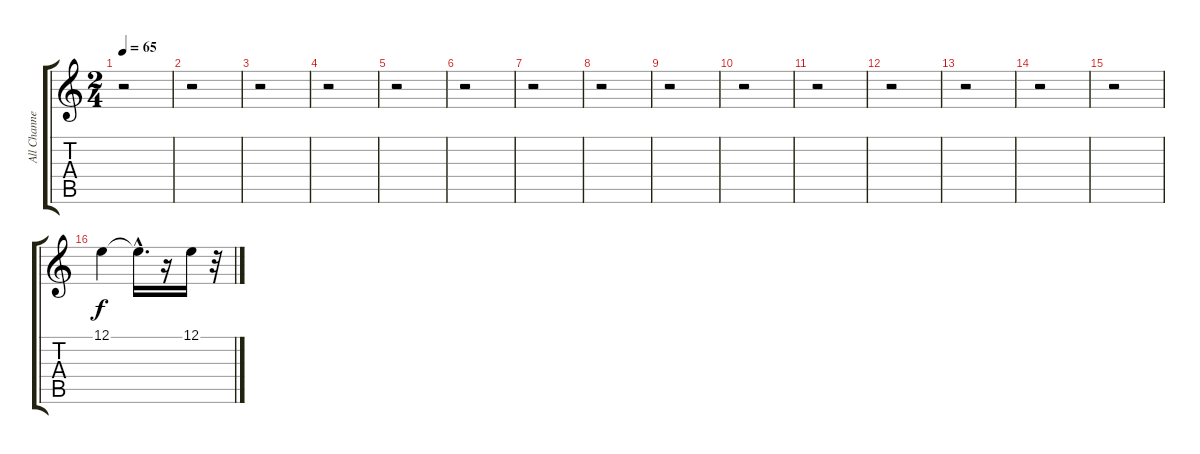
\track ("All Channels*merged" "All Channe") {instrument glockenspiel}
\staff {score tabs}
\tuning (E4 B3 G3 D3 A2 E2) {hide}
\ts (2 4)
\tempo 65
\clef g2
\ks c
r.2{dy f} |
r.2 |
r.2 |
r.2 |
r.2 |
r.2 |
r.2 |
r.2 |
r.2 |
r.2 |
r.2 |
r.2 |
r.2 |
r.2 |
r.2 |
12.1.4 12.1{hac t}.16{d} r.16 12.1.16 r.32
